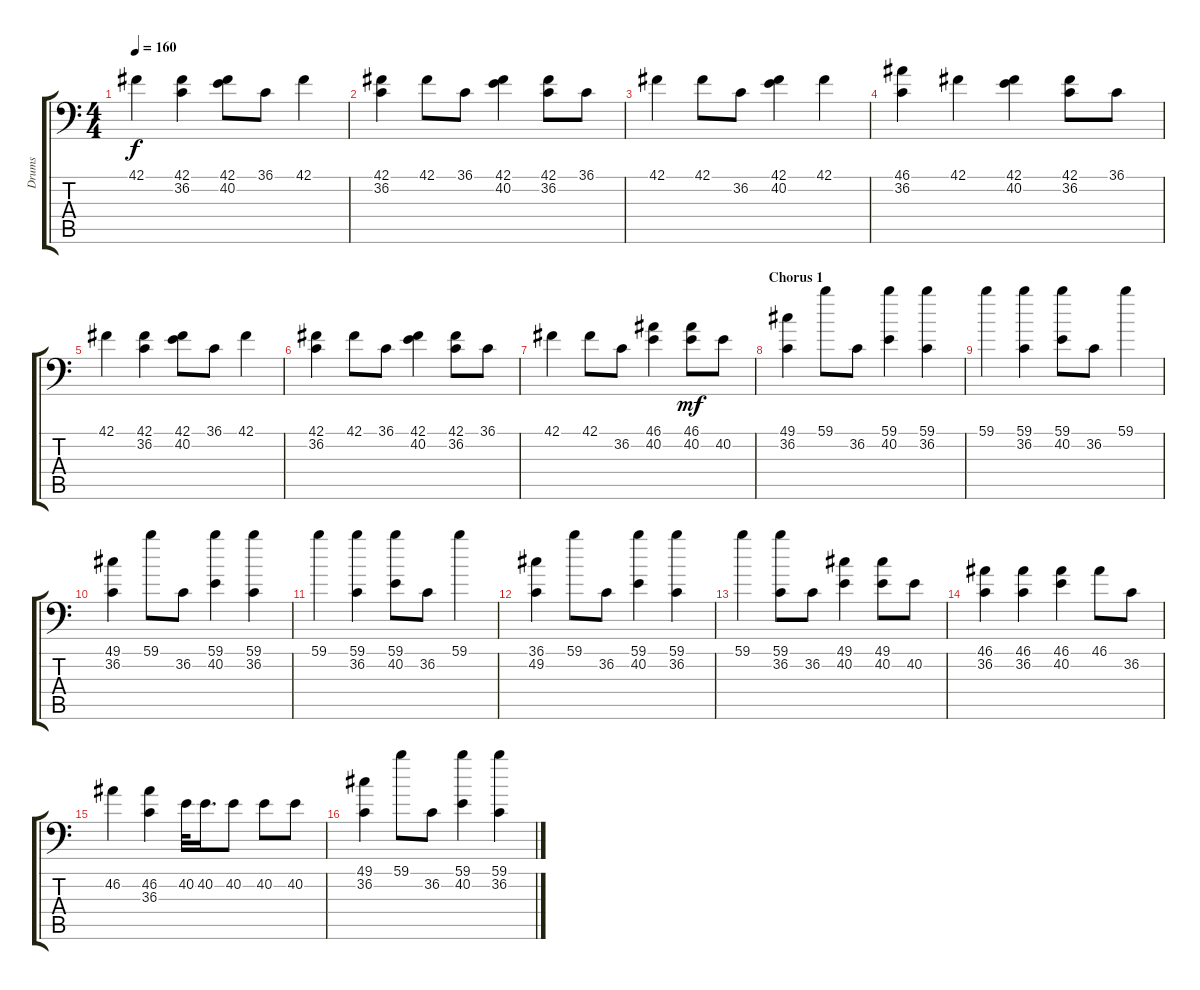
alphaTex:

\track ("Drums" "Drums") {instrument acousticgrandpiano}
\staff {score tabs}
\tuning (C-1 C-1 C-1 C-1 C-1 C-1) {hide}
\ts (4 4)
\tempo 160
\clef f4
\ks c
42.1.4{dy f} (42.1 36.2).4 (42.1 40.2).8 36.1.8 42.1.4 |
(42.1 36.2).4 42.1.8 36.1.8 (42.1 40.2).4 (42.1 36.2).8 36.1.8 |
42.1.4 42.1.8 36.2.8 (42.1 40.2).4 42.1.4 |
(46.1 36.2).4 42.1.4 (42.1 40.2).4 (42.1 36.2).8 36.1.8 |
42.1.4 (42.1 36.2).4 (42.1 40.2).8 36.1.8 42.1.4 |
(42.1 36.2).4 42.1.8 36.1.8 (42.1 40.2).4 (42.1 36.2).8 36.1.8 |
42.1.4 42.1.8 36.2.8 (46.1 40.2).4 (46.1 40.2).8{dy mf} 40.2.8 |
\section ("" "Chorus 1")
(49.1 36.2).4 59.1.8 36.2.8 (59.1 40.2).4 (59.1 36.2).4 |
59.1.4 (59.1 36.2).4 (59.1 40.2).8 36.2.8 59.1.4 |
(49.1 36.2).4 59.1.8 36.2.8 (59.1 40.2).4 (59.1 36.2).4 |
59.1.4 (59.1 36.2).4 (59.1 40.2).8 36.2.8 59.1.4 |
(36.1 49.2).4 59.1.8 36.2.8 (59.1 40.2).4 (59.1 36.2).4 |
59.1.4 (59.1 36.2).8 36.2.8 (49.1 40.2).4 (49.1 40.2).8 40.2.8 |
(46.1 36.2).4 (46.1 36.2).4 (46.1 40.2).4 46.1.8 36.2.8 |
46.2.4 (46.2 36.3).4 40.2.32 40.2.16{d} 40.2.8 40.2.8 40.2.8 |
(49.1 36.2).4 59.1.8 36.2.8 (59.1 40.2).4 (59.1 36.2).4
